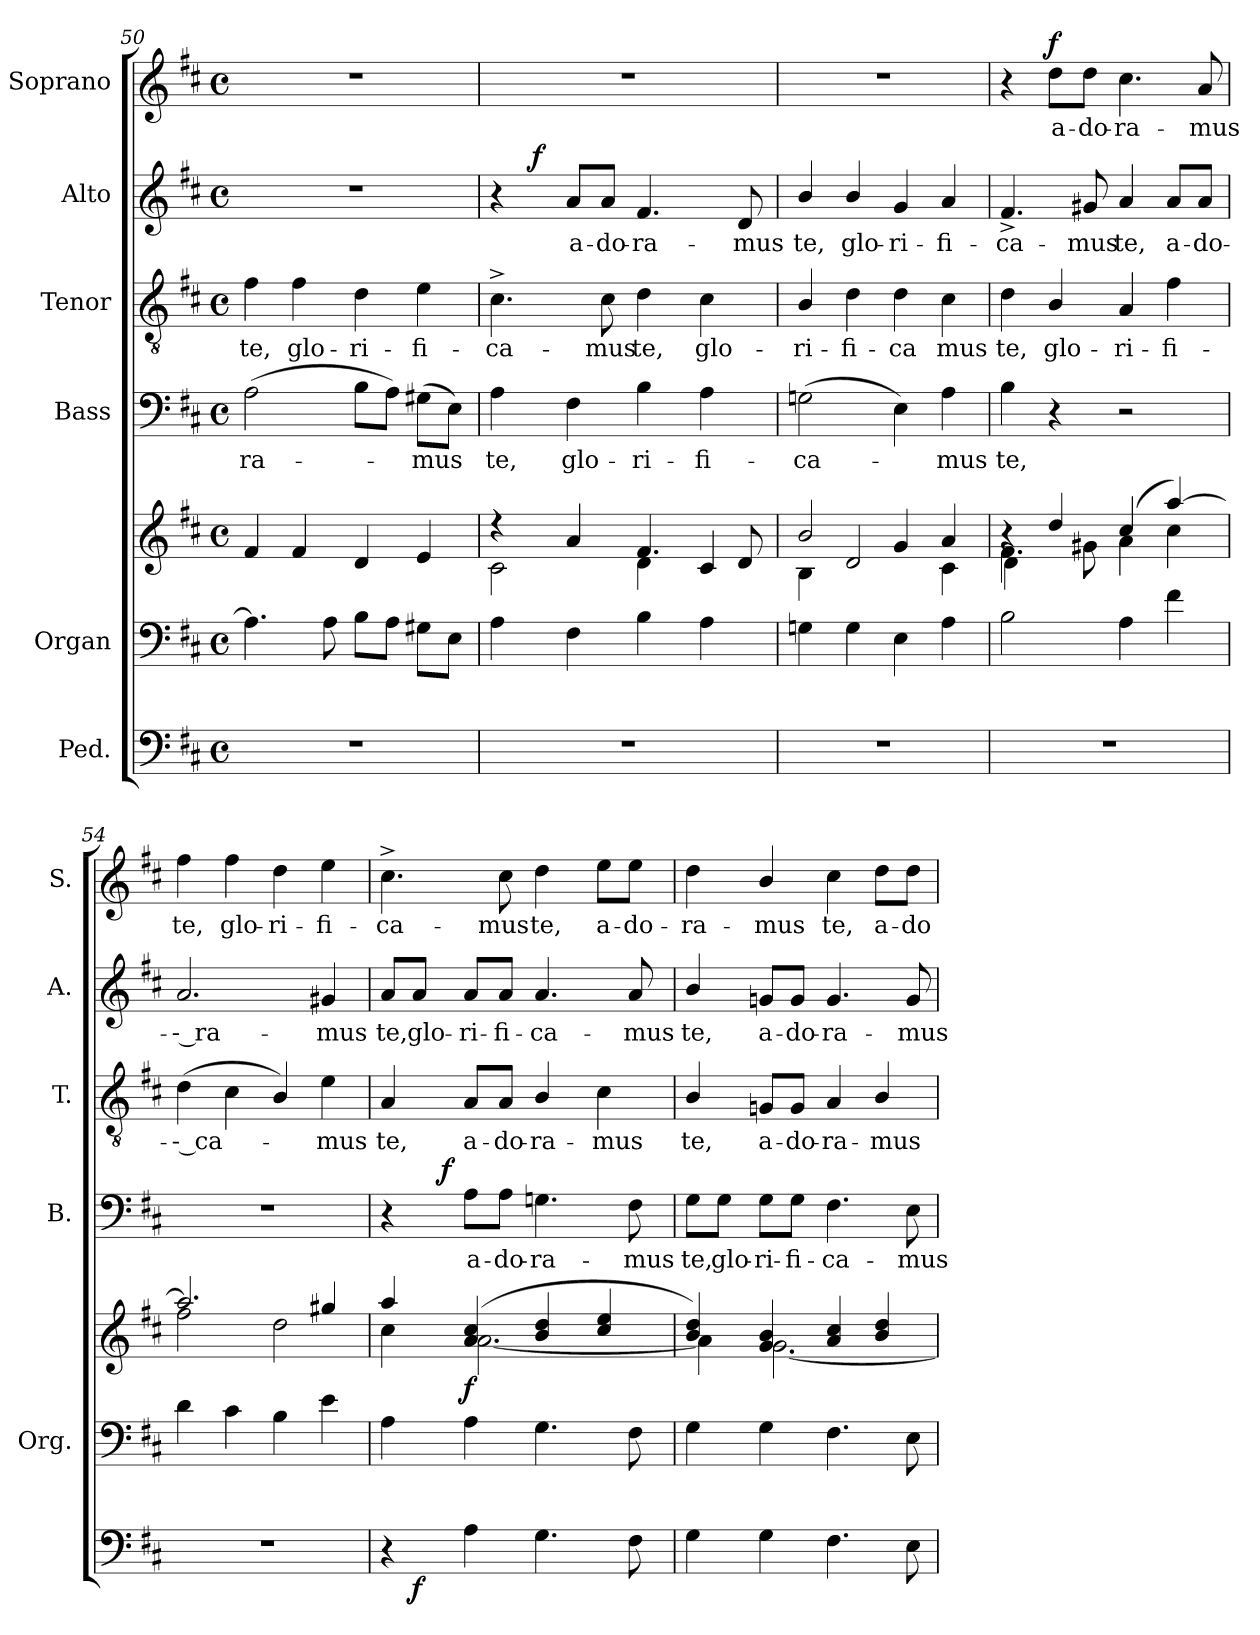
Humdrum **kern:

**kern	**dynam	**kern	**kern	**dynam	**kern	**text	**dynam	**kern	**text	**kern	**text	**dynam	**kern	**text	**dynam
*part6	*part6	*part5	*part5	*part5	*part4	*part4	*part4	*part3	*part3	*part2	*part2	*part2	*part1	*part1	*part1
*staff7	*staff7	*staff6	*staff5	*staff5/6	*staff4	*staff4	*staff4	*staff3	*staff3	*staff2	*staff2	*staff2	*staff1	*staff1	*staff1
*I"Ped.	*	*I"Organ	*	*	*I"Bass	*	*	*I"Tenor	*	*I"Alto	*	*	*I"Soprano	*	*
*	*	*I'Org.	*	*	*I'B.	*	*	*I'T.	*	*I'A.	*	*	*I'S.	*	*
*clefF4	*	*clefF4	*clefG2	*	*clefF4	*	*	*clefGv2	*	*clefG2	*	*	*clefG2	*	*
*	*	*	*	*	*	*	*	*ITrd7c12	*	*	*	*	*	*	*
*k[f#c#]	*	*k[f#c#]	*k[f#c#]	*	*k[f#c#]	*	*	*k[f#c#]	*	*k[f#c#]	*	*	*k[f#c#]	*	*
*D:	*	*D:	*D:	*	*D:	*	*	*D:	*	*D:	*	*	*D:	*	*
*M4/4	*	*M4/4	*M4/4	*	*M4/4	*	*	*M4/4	*	*M4/4	*	*	*M4/4	*	*
*met(c)	*	*met(c)	*met(c)	*	*met(c)	*	*	*met(c)	*	*met(c)	*	*	*met(c)	*	*
=50	=50	=50	=50	=50	=50	=50	=50	=50	=50	=50	=50	=50	=50	=50	=50
!	!	!	!	!	!	!LO:LY:b:color=#000000	!	!	!	!	!	!	!	!	!
!	!	!	!	!	!	!	!	!	!LO:LY:b:color=#000000	!	!	!	!	!	!
1r	.	4.Ai\]	4f#i/	.	(2Ai\	-ra-	.	4F#i\	te,	1r	.	.	1r	.	.
!	!	!	!	!	!	!	!	!	!LO:LY:b:color=#000000	!	!	!	!	!	!
.	.	.	4f#i/	.	.	.	.	4F#i\	glo-	.	.	.	.	.	.
.	.	8Ai\	.	.	.	.	.	.	.	.	.	.	.	.	.
!	!	!	!	!	!	!	!	!	!LO:LY:b:color=#000000	!	!	!	!	!	!
.	.	8Bi\L	4di/	.	8Bi\L	.	.	4Di\	-ri-	.	.	.	.	.	.
.	.	8Ai\J	.	.	8Ai\J)	.	.	.	.	.	.	.	.	.	.
!	!	!	!	!	!	!LO:LY:b:color=#000000	!	!	!	!	!	!	!	!	!
!	!	!	!	!	!	!	!	!	!LO:LY:b:color=#000000	!	!	!	!	!	!
.	.	8G#Xi\L	4ei/	.	(8G#Xi\L	-mus	.	4Ei\	-fi-	.	.	.	.	.	.
.	.	8Ei\J	.	.	8Ei\J)	.	.	.	.	.	.	.	.	.	.
=51	=51	=51	=51	=51	=51	=51	=51	=51	=51	=51	=51	=51	=51	=51	=51
*	*	*	*^	*	*	*	*	*	*	*	*	*	*	*	*
!	!	!	!	!	!	!	!LO:LY:b:color=#000000	!	!	!	!	!	!	!	!	!
!	!	!	!	!	!	!	!	!	!	!LO:LY:b:color=#000000	!	!	!	!	!	!
*	*	*	*	*	*	*	*	*	*	*	*^	*	*	*	*	*
1r	.	4Ai\	4r	2c#i\	.	4Ai\	te,	.	4.C#^i\	-ca-	4r	16ryy	.	.	1r	.	.
.	.	.	.	.	.	.	.	.	.	.	.	32ryy	.	.	.	.	.
.	.	.	.	.	.	.	.	.	.	.	.	128...ryy	.	.	.	.	.
.	.	.	.	.	.	.	.	.	.	.	.	2ryy	.	f	.	.	.
!	!	!	!	!	!	!	!LO:LY:b:color=#000000	!	!	!	!	!	!	!	!	!	!
!	!	!	!	!	!	!	!	!	!	!	!	!	!LO:LY:b:color=#000000	!	!	!	!
.	.	4F#i\	4ai/	.	.	4F#i\	glo-	.	.	.	8ai/L	.	a-	.	.	.	.
!	!	!	!	!	!	!	!	!	!	!LO:LY:b:color=#000000	!	!	!	!	!	!	!
!	!	!	!	!	!	!	!	!	!	!	!	!	!LO:LY:b:color=#000000	!	!	!	!
.	.	.	.	.	.	.	.	.	8C#i\	-mus	8ai/J	.	-do-	.	.	.	.
!	!	!	!	!	!	!	!LO:LY:b:color=#000000	!	!	!	!	!	!	!	!	!	!
!	!	!	!	!	!	!	!	!	!	!LO:LY:b:color=#000000	!	!	!	!	!	!	!
!	!	!	!	!	!	!	!	!	!	!	!	!	!LO:LY:b:color=#000000	!	!	!	!
.	.	4Bi\	4.f#i/	4di\	.	4Bi\	-ri-	.	4Di\	te,	4.f#i/	.	-ra-	.	.	.	.
.	.	.	.	.	.	.	.	.	.	.	.	4ryy	.	.	.	.	.
!	!	!	!	!	!	!	!LO:LY:b:color=#000000	!	!	!	!	!	!	!	!	!	!
!	!	!	!	!	!	!	!	!	!	!LO:LY:b:color=#000000	!	!	!	!	!	!	!
.	.	4Ai\	.	4c#i/	.	4Ai\	-fi-	.	4C#i\	glo-	.	.	.	.	.	.	.
.	.	.	.	.	.	.	.	.	.	.	.	8ryy	.	.	.	.	.
!	!	!	!	!	!	!	!	!	!	!	!	!	!LO:LY:b:color=#000000	!	!	!	!
.	.	.	8di/	.	.	.	.	.	.	.	8di/	.	-mus	.	.	.	.
.	.	.	.	.	.	.	.	.	.	.	.	64ryy	.	.	.	.	.
.	.	.	.	.	.	.	.	.	.	.	.	1024ryy	.	.	.	.	.
*	*	*	*	*	*	*	*	*	*	*	*v	*v	*	*	*	*	*
=52	=52	=52	=52	=52	=52	=52	=52	=52	=52	=52	=52	=52	=52	=52	=52	=52
*	*	*	*	*	*	*	*	*	*	*	*^	*	*	*	*	*
!	!	!	!	!	!	!	!LO:LY:b:color=#000000	!	!	!	!	!	!	!	!	!	!
*	*	*	*	*	*	*	*	*	*	*	*v	*v	*	*	*	*	*
*	*	*	*	*	*	*	*	*	*	*	*^	*	*	*	*	*
!	!	!	!	!	!	!	!	!	!	!LO:LY:b:color=#000000	!	!	!	!	!	!	!
*	*	*	*	*	*	*	*	*	*	*	*v	*v	*	*	*	*	*
*	*	*	*	*	*	*	*	*	*	*	*^	*	*	*	*	*
!	!	!	!	!	!	!	!	!	!	!	!	!	!LO:LY:b:color=#000000	!	!	!	!
*	*	*	*	*	*	*	*	*	*	*	*v	*v	*	*	*	*	*
1r	.	4Gni\	2bi/	4Bi\	.	(2Gni\	-ca-	.	4BBi/	-ri-	4bi/	te,	.	1r	.	.
!	!	!	!	!	!	!	!	!	!	!LO:LY:b:color=#000000	!	!	!	!	!	!
!	!	!	!	!	!	!	!	!	!	!	!	!LO:LY:b:color=#000000	!	!	!	!
.	.	4Gi\	.	2di/	.	.	.	.	4Di\	-fi-	4bi/	glo-	.	.	.	.
!	!	!	!	!	!	!	!	!	!	!LO:LY:b:color=#000000	!	!	!	!	!	!
!	!	!	!	!	!	!	!	!	!	!	!	!LO:LY:b:color=#000000	!	!	!	!
.	.	4Ei\	4gi/	.	.	4Ei\)	.	.	4Di\	-ca	4gi/	-ri-	.	.	.	.
!	!	!	!	!	!	!	!LO:LY:b:color=#000000	!	!	!	!	!	!	!	!	!
!	!	!	!	!	!	!	!	!	!	!LO:LY:b:color=#000000	!	!	!	!	!	!
!	!	!	!	!	!	!	!	!	!	!	!	!LO:LY:b:color=#000000	!	!	!	!
.	.	4Ai\	4ai/	4c#i\	.	4Ai\	-mus	.	4C#i\	mus	4ai/	-fi-	.	.	.	.
=53	=53	=53	=53	=53	=53	=53	=53	=53	=53	=53	=53	=53	=53	=53	=53	=53
*	*	*	*	*^	*	*	*	*	*	*	*	*	*	*	*	*
!	!	!	!	!	!	!	!	!LO:LY:b:color=#000000	!	!	!	!	!	!	!	!	!
!	!	!	!	!	!	!	!	!	!	!	!LO:LY:b:color=#000000	!	!	!	!	!	!
!	!	!	!	!	!	!	!	!	!	!	!	!	!LO:LY:b:color=#000000	!	!	!	!
1r	.	2Bi\	4r	4.f#i\	4di\	.	4Bi\	te,	.	4Di\	te,	4.f#^i/	-ca-	.	4r	.	.
!	!	!	!	!	!	!	!	!	!	!	!LO:LY:b:color=#000000	!	!	!	!	!	!
!	!	!	!	!	!	!	!	!	!	!	!	!	!	!	!	!LO:LY:b:color=#000000	!
.	.	.	4ddi/	.	2.ryy	.	4r	.	.	4BBi/	glo-	.	.	.	8ddi\L	a-	f
!	!	!	!	!	!	!	!	!	!	!	!	!	!LO:LY:b:color=#000000	!	!	!	!
!	!	!	!	!	!	!	!	!	!	!	!	!	!	!	!	!LO:LY:b:color=#000000	!
.	.	.	.	8g#Xi\	.	.	.	.	.	.	.	8g#Xi/	-mus	.	8ddi\J	-do-	.
!	!	!	!	!	!	!	!	!	!	!	!LO:LY:b:color=#000000	!	!	!	!	!	!
!	!	!	!	!	!	!	!	!	!	!	!	!	!LO:LY:b:color=#000000	!	!	!	!
!	!	!	!	!	!	!	!	!	!	!	!	!	!	!	!	!LO:LY:b:color=#000000	!
.	.	4Ai\	(4cc#i/	4ai\	.	.	2r	.	.	4AAi/	-ri-	4ai/	te,	.	4.cc#i\	-ra-	.
!	!	!	!	!	!	!	!	!	!	!	!LO:LY:b:color=#000000	!	!	!	!	!	!
!	!	!	!	!	!	!	!	!	!	!	!	!	!LO:LY:b:color=#000000	!	!	!	!
.	.	4f#i\	[4aai/)	4cc#i\	.	.	.	.	.	4F#i\	-fi-	8ai/L	a-	.	.	.	.
!	!	!	!	!	!	!	!	!	!	!	!	!	!LO:LY:b:color=#000000	!	!	!	!
!	!	!	!	!	!	!	!	!	!	!	!	!	!	!	!	!LO:LY:b:color=#000000	!
.	.	.	.	.	.	.	.	.	.	.	.	8ai/J	-do-	.	8ai/	-mus	.
*	*	*	*	*v	*v	*	*	*	*	*	*	*	*	*	*	*	*
!!LO:PB:g=z
=54	=54	=54	=54	=54	=54	=54	=54	=54	=54	=54	=54	=54	=54	=54	=54	=54
!	!	!	!	!	!	!	!	!	!	!LO:LY:b:color=#000000	!	!	!	!	!	!
!	!	!	!	!	!	!	!	!	!	!	!	!LO:LY:b:color=#000000	!	!	!	!
!	!	!	!	!	!	!	!	!	!	!	!	!	!	!	!LO:LY:b:color=#000000	!
1r	.	4di\	2.aai/]	2ff#i\	.	1r	.	.	(4Di\	-- ca-	2.ai/	-- ra-	.	4ff#i\	te,	.
!	!	!	!	!	!	!	!	!	!	!	!	!	!	!	!LO:LY:b:color=#000000	!
.	.	4c#i\	.	.	.	.	.	.	4C#i\	.	.	.	.	4ff#i\	glo-	.
!	!	!	!	!	!	!	!	!	!	!	!	!	!	!	!LO:LY:b:color=#000000	!
.	.	4Bi\	.	2ddi\	.	.	.	.	4BBi/)	.	.	.	.	4ddi\	-ri-	.
!	!	!	!	!	!	!	!	!	!	!LO:LY:b:color=#000000	!	!	!	!	!	!
!	!	!	!	!	!	!	!	!	!	!	!	!LO:LY:b:color=#000000	!	!	!	!
!	!	!	!	!	!	!	!	!	!	!	!	!	!	!	!LO:LY:b:color=#000000	!
.	.	4ei\	4gg#Xi/	.	.	.	.	.	4Ei\	-mus	4g#Xi/	-mus	.	4eei\	-fi-	.
=55	=55	=55	=55	=55	=55	=55	=55	=55	=55	=55	=55	=55	=55	=55	=55	=55
!	!	!	!	!	!	!	!	!	!	!LO:LY:b:color=#000000	!	!	!	!	!	!
!	!	!	!	!	!	!	!	!	!	!	!	!LO:LY:b:color=#000000	!	!	!	!
!	!	!	!	!	!	!	!	!	!	!	!	!	!	!	!LO:LY:b:color=#000000	!
*^	*	*	*	*	*	*^	*	*	*	*	*	*	*	*	*	*
4r	8ryy	.	4Ai\	4aai/	4cc#i\	.	4r	8ryy	.	.	4AAi/	te,	8ai/L	te,	.	4.cc#^i\	-ca-	.
!	!	!	!	!	!	!	!	!	!	!	!	!	!	!LO:LY:b:color=#000000	!	!	!	!
.	2..ryy	f	.	.	.	.	.	32ryy	.	.	.	.	8ai/J	glo-	.	.	.	.
.	.	.	.	.	.	.	.	64ryy	.	.	.	.	.	.	.	.	.	.
.	.	.	.	.	.	.	.	128ryy	.	.	.	.	.	.	.	.	.	.
.	.	.	.	.	.	.	.	1024ryy	.	.	.	.	.	.	.	.	.	.
.	.	.	.	.	.	.	.	2ryy	.	f	.	.	.	.	.	.	.	.
!	!	!	!	!	!	!	!	!	!LO:LY:b:color=#000000	!	!	!	!	!	!	!	!	!
!	!	!	!	!	!	!	!	!	!	!	!	!LO:LY:b:color=#000000	!	!	!	!	!	!
!	!	!	!	!	!	!	!	!	!	!	!	!	!	!LO:LY:b:color=#000000	!	!	!	!
4Ai\	.	.	4Ai\	(4ai/ 4cc#i	[2.ai\	f	8Ai\L	.	a-	.	8AAi/L	a-	8ai/L	-ri-	.	.	.	.
!	!	!	!	!	!	!	!	!	!LO:LY:b:color=#000000	!	!	!	!	!	!	!	!	!
!	!	!	!	!	!	!	!	!	!	!	!	!LO:LY:b:color=#000000	!	!	!	!	!	!
!	!	!	!	!	!	!	!	!	!	!	!	!	!	!LO:LY:b:color=#000000	!	!	!	!
!	!	!	!	!	!	!	!	!	!	!	!	!	!	!	!	!	!LO:LY:b:color=#000000	!
.	.	.	.	.	.	.	8Ai\J	.	-do-	.	8AAi/J	-do-	8ai/J	-fi-	.	8cc#i\	-mus	.
!	!	!	!	!	!	!	!	!	!LO:LY:b:color=#000000	!	!	!	!	!	!	!	!	!
!	!	!	!	!	!	!	!	!	!	!	!	!LO:LY:b:color=#000000	!	!	!	!	!	!
!	!	!	!	!	!	!	!	!	!	!	!	!	!	!LO:LY:b:color=#000000	!	!	!	!
!	!	!	!	!	!	!	!	!	!	!	!	!	!	!	!	!	!LO:LY:b:color=#000000	!
4.Gi\	.	.	4.Gi\	4bi/ 4ddi	.	.	4.Gni\	.	-ra-	.	4BBi/	-ra-	4.ai/	-ca-	.	4ddi\	te,	.
.	.	.	.	.	.	.	.	4ryy	.	.	.	.	.	.	.	.	.	.
!	!	!	!	!	!	!	!	!	!	!	!	!LO:LY:b:color=#000000	!	!	!	!	!	!
!	!	!	!	!	!	!	!	!	!	!	!	!	!	!	!	!	!LO:LY:b:color=#000000	!
.	.	.	.	4cc#i/ 4eei	.	.	.	.	.	.	4C#i\	-mus	.	.	.	8eei\L	a-	.
!	!	!	!	!	!	!	!	!	!LO:LY:b:color=#000000	!	!	!	!	!	!	!	!	!
!	!	!	!	!	!	!	!	!	!	!	!	!	!	!LO:LY:b:color=#000000	!	!	!	!
!	!	!	!	!	!	!	!	!	!	!	!	!	!	!	!	!	!LO:LY:b:color=#000000	!
8F#i\	.	.	8F#i\	.	.	.	8F#i\	.	-mus	.	.	.	8ai/	-mus	.	8eei\J	-do-	.
.	.	.	.	.	.	.	.	16ryy	.	.	.	.	.	.	.	.	.	.
.	.	.	.	.	.	.	.	256..ryy	.	.	.	.	.	.	.	.	.	.
*v	*v	*	*	*	*	*	*v	*v	*	*	*	*	*	*	*	*	*	*
=56	=56	=56	=56	=56	=56	=56	=56	=56	=56	=56	=56	=56	=56	=56	=56	=56
*^	*	*	*	*	*	*^	*	*	*	*	*	*	*	*	*	*
!	!	!	!	!	!	!	!	!	!LO:LY:b:color=#000000	!	!	!	!	!	!	!	!	!
*v	*v	*	*	*	*	*	*v	*v	*	*	*	*	*	*	*	*	*	*
*^	*	*	*	*	*	*^	*	*	*	*	*	*	*	*	*	*
!	!	!	!	!	!	!	!	!	!	!	!	!LO:LY:b:color=#000000	!	!	!	!	!	!
*v	*v	*	*	*	*	*	*v	*v	*	*	*	*	*	*	*	*	*	*
*^	*	*	*	*	*	*^	*	*	*	*	*	*	*	*	*	*
!	!	!	!	!	!	!	!	!	!	!	!	!	!	!LO:LY:b:color=#000000	!	!	!	!
*v	*v	*	*	*	*	*	*v	*v	*	*	*	*	*	*	*	*	*	*
*^	*	*	*	*	*	*^	*	*	*	*	*	*	*	*	*	*
!	!	!	!	!	!	!	!	!	!	!	!	!	!	!	!	!	!LO:LY:b:color=#000000	!
*v	*v	*	*	*	*	*	*v	*v	*	*	*	*	*	*	*	*	*	*
4Gi\	.	4Gi\	4bi/ 4ddi)	4ai\]	.	8Gi\L	te,	.	4BBi/	te,	4bi/	te,	.	4ddi\	-ra-	.
!	!	!	!	!	!	!	!LO:LY:b:color=#000000	!	!	!	!	!	!	!	!	!
.	.	.	.	.	.	8Gi\J	glo-	.	.	.	.	.	.	.	.	.
!	!	!	!	!	!	!	!LO:LY:b:color=#000000	!	!	!	!	!	!	!	!	!
!	!	!	!	!	!	!	!	!	!	!LO:LY:b:color=#000000	!	!	!	!	!	!
!	!	!	!	!	!	!	!	!	!	!	!	!LO:LY:b:color=#000000	!	!	!	!
!	!	!	!	!	!	!	!	!	!	!	!	!	!	!	!LO:LY:b:color=#000000	!
4Gi\	.	4Gi\	4gi/ 4bi	[2.gi\	.	8Gi\L	-ri-	.	8GGni/L	a-	8gni/L	a-	.	4bi/	-mus	.
!	!	!	!	!	!	!	!LO:LY:b:color=#000000	!	!	!	!	!	!	!	!	!
!	!	!	!	!	!	!	!	!	!	!LO:LY:b:color=#000000	!	!	!	!	!	!
!	!	!	!	!	!	!	!	!	!	!	!	!LO:LY:b:color=#000000	!	!	!	!
.	.	.	.	.	.	8Gi\J	-fi-	.	8GGi/J	-do-	8gi/J	-do-	.	.	.	.
!	!	!	!	!	!	!	!LO:LY:b:color=#000000	!	!	!	!	!	!	!	!	!
!	!	!	!	!	!	!	!	!	!	!LO:LY:b:color=#000000	!	!	!	!	!	!
!	!	!	!	!	!	!	!	!	!	!	!	!LO:LY:b:color=#000000	!	!	!	!
!	!	!	!	!	!	!	!	!	!	!	!	!	!	!	!LO:LY:b:color=#000000	!
4.F#i\	.	4.F#i\	4ai/ 4cc#i	.	.	4.F#i\	-ca-	.	4AAi/	-ra-	4.gi/	-ra-	.	4cc#i\	te,	.
!	!	!	!	!	!	!	!	!	!	!LO:LY:b:color=#000000	!	!	!	!	!	!
!	!	!	!	!	!	!	!	!	!	!	!	!	!	!	!LO:LY:b:color=#000000	!
.	.	.	4bi/ 4ddi	.	.	.	.	.	4BBi/	-mus	.	.	.	8ddi\L	a-	.
!	!	!	!	!	!	!	!LO:LY:b:color=#000000	!	!	!	!	!	!	!	!	!
!	!	!	!	!	!	!	!	!	!	!	!	!LO:LY:b:color=#000000	!	!	!	!
!	!	!	!	!	!	!	!	!	!	!	!	!	!	!	!LO:LY:b:color=#000000	!
8Ei\	.	8Ei\	.	.	.	8Ei\	-mus	.	.	.	8gi/	-mus	.	8ddi\J	-do-	.
*	*	*	*v	*v	*	*	*	*	*	*	*	*	*	*	*	*
=	=	=	=	=	=	=	=	=	=	=	=	=	=	=	=
*-	*-	*-	*-	*-	*-	*-	*-	*-	*-	*-	*-	*-	*-	*-	*-
